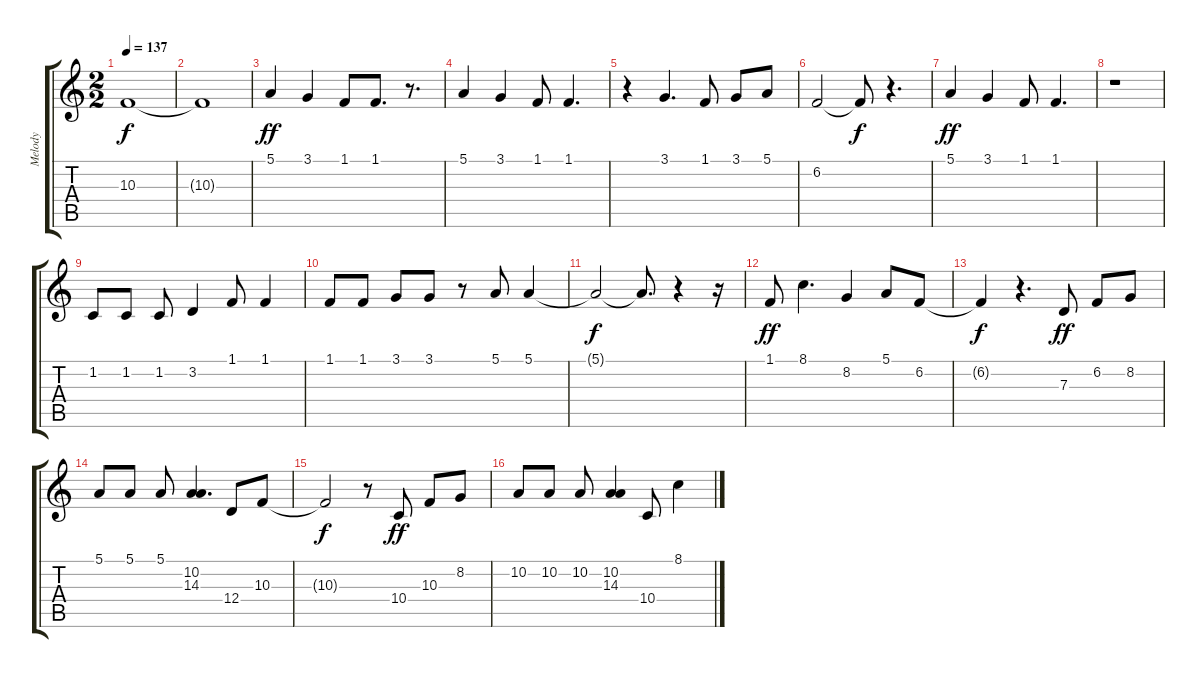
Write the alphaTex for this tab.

\track ("Melody" "Melody") {instrument vibraphone}
\staff {score tabs}
\tuning (E4 B3 G3 D3 A2 E2) {hide}
\ts (2 2)
\tempo 137
\clef g2
\ks c
10.3{t}.1{dy f} |
10.3{t}.1 |
5.1.4{dy ff} 3.1.4 1.1.8 1.1.8{d} r.8{d} |
5.1.4 3.1.4 1.1.8 1.1.4{d} |
r.4 3.1.4{d} 1.1.8 3.1.8 5.1.8 |
6.2.2 6.2{t}.8{dy f} r.4{d} |
5.1.4{dy ff} 3.1.4 1.1.8 1.1.4{d} |
r.1 |
1.2.8 1.2.8 1.2.8 3.2.4 1.1.8 1.1.4 |
1.1.8 1.1.8 3.1.8 3.1.8 r.8 5.1.8 5.1.4 |
5.1{t}.2{dy f} 5.1{t}.8{d} r.4 r.16 |
1.1.8{dy ff} 8.1.4{d} 8.2.4 5.1.8 6.2.8 |
6.2{t}.4{dy f} r.4{d} 7.3.8{dy ff} 6.2.8 8.2.8 |
5.1.8 5.1.8 5.1.8 (10.2 14.3).4{d} 12.4.8 10.3.8 |
10.3{t}.2{dy f} r.8 10.4.8{dy ff} 10.3.8 8.2.8 |
10.2.8 10.2.8 10.2.8 (10.2 14.3).4 10.4.8 8.1.4
